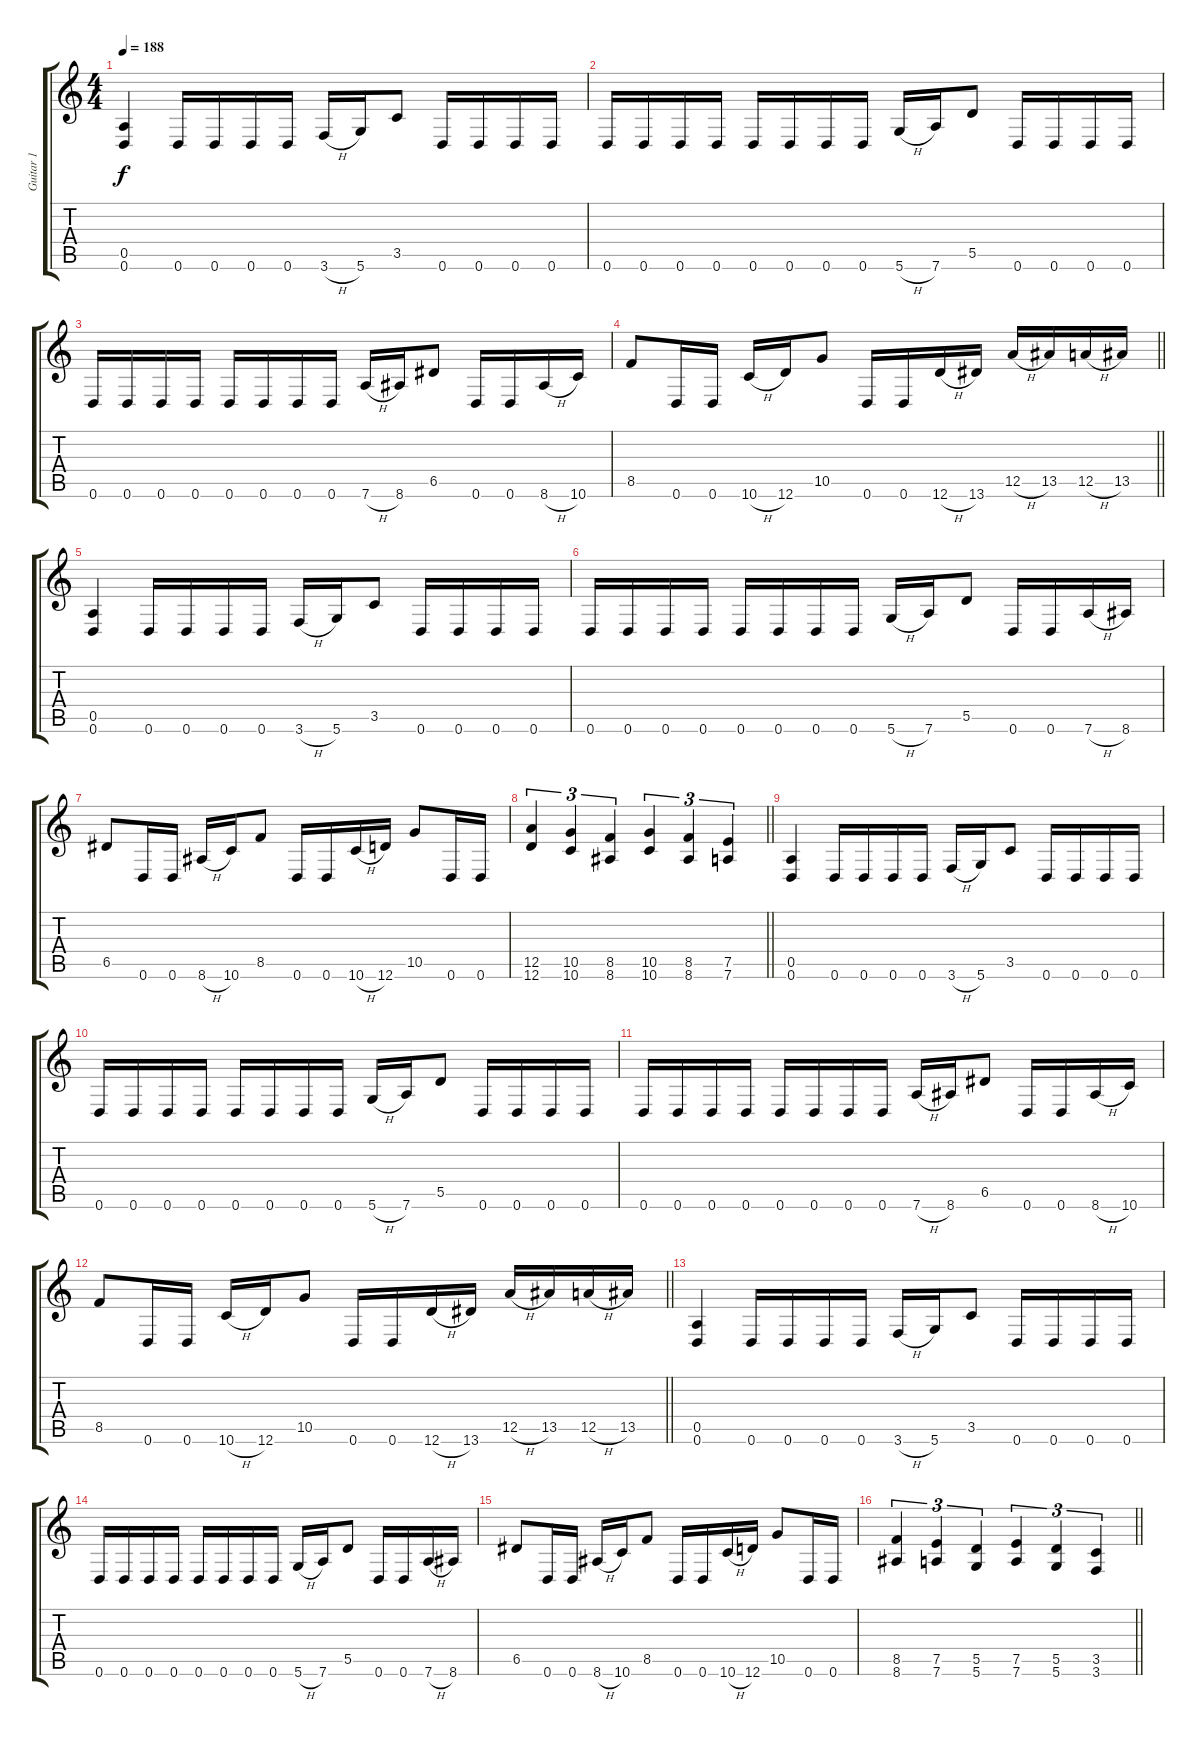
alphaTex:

\track ("Guitar 1" "Guitar 1") {instrument distortionguitar}
\staff {score tabs}
\tuning (E4 B3 G3 D3 A2 D2) {hide}
\ts (4 4)
\section ("" "")
\tempo 188
\clef g2
\ks c
(0.5{t} 0.6{t}).4{dy f} 0.6.16 0.6.16 0.6.16 0.6.16 3.6{h}.16 5.6.16 3.5.8 0.6.16 0.6.16 0.6.16 0.6.16 |
0.6.16 0.6.16 0.6.16 0.6.16 0.6.16 0.6.16 0.6.16 0.6.16 5.6{h}.16 7.6.16 5.5.8 0.6.16 0.6.16 0.6.16 0.6.16 |
0.6.16 0.6.16 0.6.16 0.6.16 0.6.16 0.6.16 0.6.16 0.6.16 7.6{h}.16 8.6.16 6.5.8 0.6.16 0.6.16 8.6{h}.16 10.6.16 |
\barLineRight lightlight
8.5.8 0.6.16 0.6.16 10.6{h}.16 12.6.16 10.5.8 0.6.16 0.6.16 12.6{h}.16 13.6.16 12.5{h}.16 13.5.16 12.5{h}.16 13.5.16 |
(0.5 0.6).4 0.6.16 0.6.16 0.6.16 0.6.16 3.6{h}.16 5.6.16 3.5.8 0.6.16 0.6.16 0.6.16 0.6.16 |
0.6.16 0.6.16 0.6.16 0.6.16 0.6.16 0.6.16 0.6.16 0.6.16 5.6{h}.16 7.6.16 5.5.8 0.6.16 0.6.16 7.6{h}.16 8.6.16 |
6.5.8 0.6.16 0.6.16 8.6{h}.16 10.6.16 8.5.8 0.6.16 0.6.16 10.6{h}.16 12.6.16 10.5.8 0.6.16 0.6.16 |
\barLineRight lightlight
(12.5 12.6).4{tu (3 2)} (10.5 10.6).4{tu (3 2)} (8.5 8.6).4{tu (3 2)} (10.5 10.6).4{tu (3 2)} (8.5 8.6).4{tu (3 2)} (7.5 7.6).4{tu (3 2)} |
(0.5 0.6).4 0.6.16 0.6.16 0.6.16 0.6.16 3.6{h}.16 5.6.16 3.5.8 0.6.16 0.6.16 0.6.16 0.6.16 |
0.6.16 0.6.16 0.6.16 0.6.16 0.6.16 0.6.16 0.6.16 0.6.16 5.6{h}.16 7.6.16 5.5.8 0.6.16 0.6.16 0.6.16 0.6.16 |
0.6.16 0.6.16 0.6.16 0.6.16 0.6.16 0.6.16 0.6.16 0.6.16 7.6{h}.16 8.6.16 6.5.8 0.6.16 0.6.16 8.6{h}.16 10.6.16 |
\barLineRight lightlight
8.5.8 0.6.16 0.6.16 10.6{h}.16 12.6.16 10.5.8 0.6.16 0.6.16 12.6{h}.16 13.6.16 12.5{h}.16 13.5.16 12.5{h}.16 13.5.16 |
(0.5 0.6).4 0.6.16 0.6.16 0.6.16 0.6.16 3.6{h}.16 5.6.16 3.5.8 0.6.16 0.6.16 0.6.16 0.6.16 |
0.6.16 0.6.16 0.6.16 0.6.16 0.6.16 0.6.16 0.6.16 0.6.16 5.6{h}.16 7.6.16 5.5.8 0.6.16 0.6.16 7.6{h}.16 8.6.16 |
6.5.8 0.6.16 0.6.16 8.6{h}.16 10.6.16 8.5.8 0.6.16 0.6.16 10.6{h}.16 12.6.16 10.5.8 0.6.16 0.6.16 |
\barLineRight lightlight
(8.5 8.6).4{tu (3 2)} (7.5 7.6).4{tu (3 2)} (5.5 5.6).4{tu (3 2)} (7.5 7.6).4{tu (3 2)} (5.5 5.6).4{tu (3 2)} (3.5 3.6).4{tu (3 2)}
